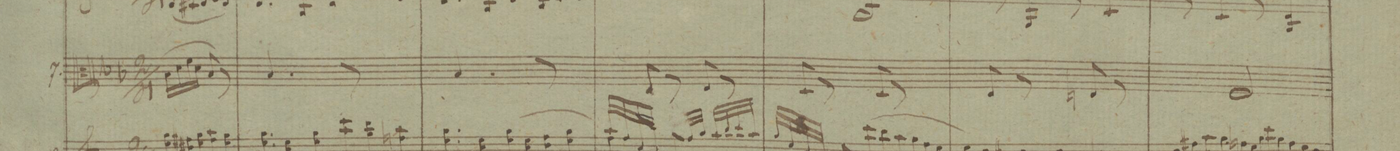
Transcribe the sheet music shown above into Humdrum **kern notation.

**kern
*I"Viole
*clefC3
*k[b-e-]
*M2/4
(16B-\LL
16d\
16f\
16d\JJ
8B-/)
8r
=2
4.B-/
8r
=3
4.B-/
8r
=4
8E-/
8r
8E-/
8r
=5
8D/
8r
8D/
8r
=6
8E-/
8r
8En/
8r
=7
2F/
=8
*-
